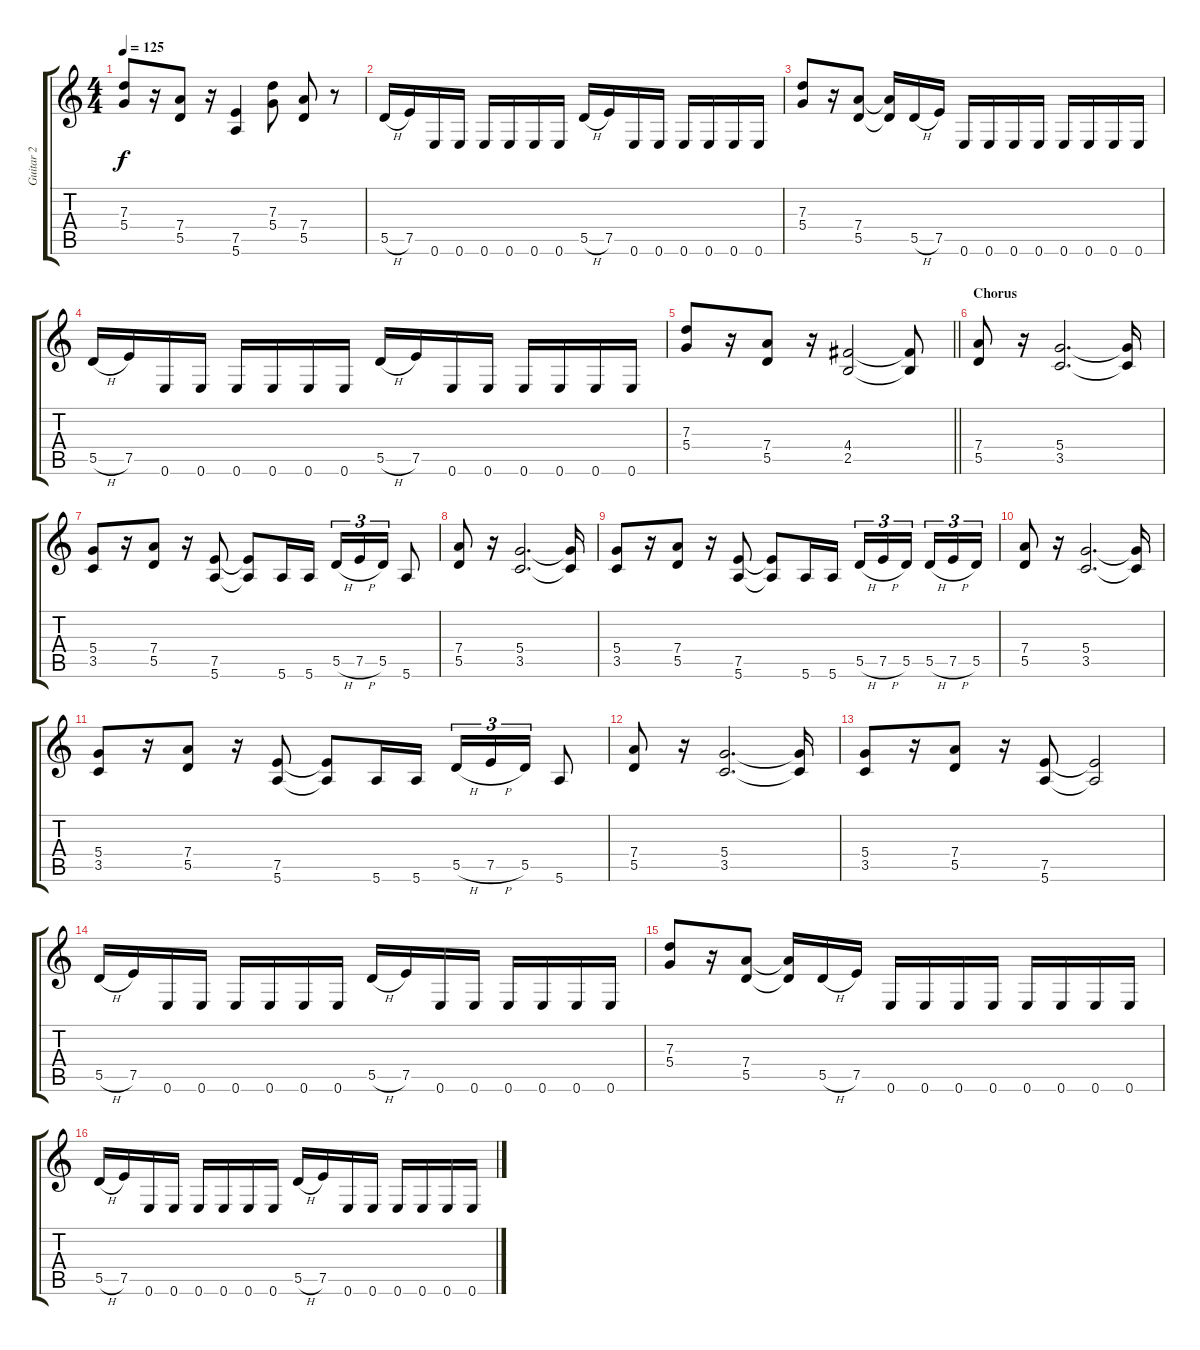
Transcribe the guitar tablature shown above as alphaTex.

\track ("Guitar 2" "Guitar 2") {instrument overdrivenguitar}
\staff {score tabs}
\tuning (E4 B3 G3 D3 A2 E2) {hide}
\ts (4 4)
\tempo 125
\clef g2
\ks c
(7.3 5.4).8{dy f} r.16 (7.4 5.5).8 r.16 (7.5 5.6).4 (7.3 5.4).8 (7.4 5.5).8 r.8 |
5.5{h}.16 7.5.16 0.6.16 0.6.16 0.6.16 0.6.16 0.6.16 0.6.16 5.5{h}.16 7.5.16 0.6.16 0.6.16 0.6.16 0.6.16 0.6.16 0.6.16 |
(7.3 5.4).8 r.16 (7.4 5.5).8 (7.4{t} 5.5{t}).16 5.5{h}.16 7.5.16 0.6.16 0.6.16 0.6.16 0.6.16 0.6.16 0.6.16 0.6.16 0.6.16 |
5.5{h}.16 7.5.16 0.6.16 0.6.16 0.6.16 0.6.16 0.6.16 0.6.16 5.5{h}.16 7.5.16 0.6.16 0.6.16 0.6.16 0.6.16 0.6.16 0.6.16 |
\barLineRight lightlight
(7.3 5.4).8 r.16 (7.4 5.5).8 r.16 (4.4 2.5).2 (4.4{t} 2.5{t}).8 |
\section ("" "Chorus")
(7.4 5.5).8 r.16 (5.4 3.5).2{d} (5.4{t} 3.5{t}).16 |
(5.4 3.5).8 r.16 (7.4 5.5).8 r.16 (7.5 5.6).8 (7.5{t} 5.6{t}).8 5.6.16 5.6.16 5.5{h}.16{tu (3 2)} 7.5{h}.16{tu (3 2)} 5.5.16{tu (3 2)} 5.6.8 |
(7.4 5.5).8 r.16 (5.4 3.5).2{d} (5.4{t} 3.5{t}).16 |
(5.4 3.5).8 r.16 (7.4 5.5).8 r.16 (7.5 5.6).8 (7.5{t} 5.6{t}).8 5.6.16 5.6.16 5.5{h}.16{tu (3 2)} 7.5{h}.16{tu (3 2)} 5.5.16{tu (3 2)} 5.5{h}.16{tu (3 2)} 7.5{h}.16{tu (3 2)} 5.5.16{tu (3 2)} |
(7.4 5.5).8 r.16 (5.4 3.5).2{d} (5.4{t} 3.5{t}).16 |
(5.4 3.5).8 r.16 (7.4 5.5).8 r.16 (7.5 5.6).8 (7.5{t} 5.6{t}).8 5.6.16 5.6.16 5.5{h}.16{tu (3 2)} 7.5{h}.16{tu (3 2)} 5.5.16{tu (3 2)} 5.6.8 |
(7.4 5.5).8 r.16 (5.4 3.5).2{d} (5.4{t} 3.5{t}).16 |
(5.4 3.5).8 r.16 (7.4 5.5).8 r.16 (7.5 5.6).8 (7.5{t} 5.6{t}).2 |
5.5{h}.16 7.5.16 0.6.16 0.6.16 0.6.16 0.6.16 0.6.16 0.6.16 5.5{h}.16 7.5.16 0.6.16 0.6.16 0.6.16 0.6.16 0.6.16 0.6.16 |
(7.3 5.4).8 r.16 (7.4 5.5).8 (7.4{t} 5.5{t}).16 5.5{h}.16 7.5.16 0.6.16 0.6.16 0.6.16 0.6.16 0.6.16 0.6.16 0.6.16 0.6.16 |
5.5{h}.16 7.5.16 0.6.16 0.6.16 0.6.16 0.6.16 0.6.16 0.6.16 5.5{h}.16 7.5.16 0.6.16 0.6.16 0.6.16 0.6.16 0.6.16 0.6.16
